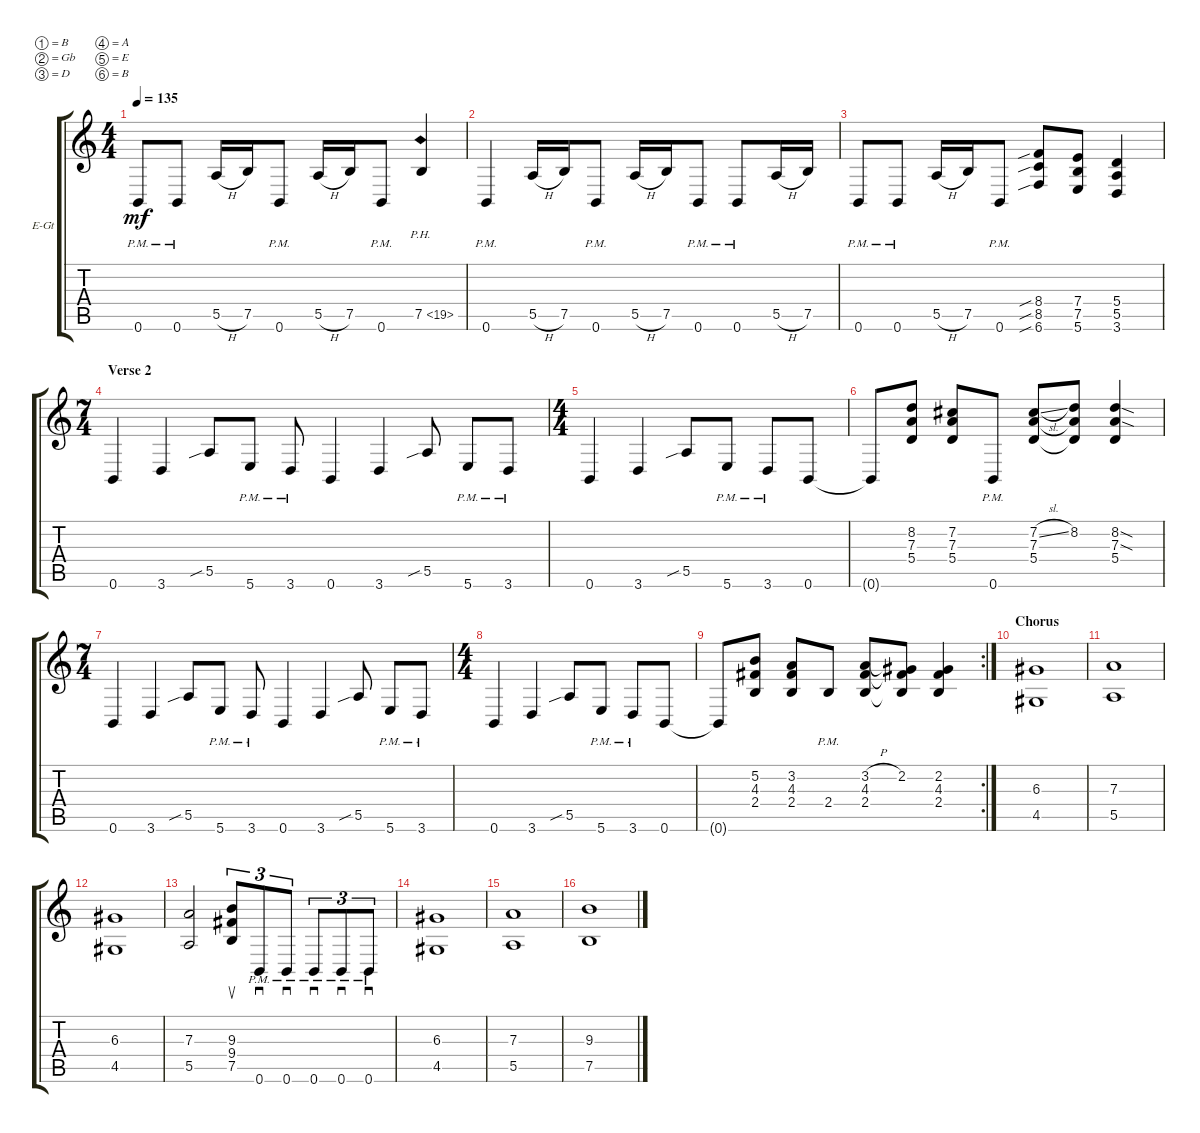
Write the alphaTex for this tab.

\bracketExtendMode groupsimilarinstruments
\firstSystemTrackNameOrientation horizontal
\otherSystemsTrackNameOrientation horizontal
\track ("Electric Guitar 1" "E-Gt") {multiBarRest instrument distortionguitar}
\staff {score tabs}
\tuning (B3 Gb3 D3 A2 E2 B1)
\ts (4 4)
\tempo 135
\clef g2
\ks c
0.6{pm}.8{dy mf} 0.6{pm}.8 5.5{h}.16 7.5.16 0.6{pm}.8 5.5{h}.16 7.5.16 0.6{pm}.8 7.5{ph 12}.4 |
0.6{pm}.4 5.5{h}.16 7.5.16 0.6{pm}.8 5.5{h}.16 7.5.16 0.6{pm}.8 0.6{pm}.8 5.5{h}.16 7.5.16 |
0.6{pm}.8 0.6{pm}.8 5.5{h}.16 7.5.16 0.6{pm}.8 (6.6{sib} 8.5{sib} 8.4{sib}).8 (5.6 7.4 7.5).8 (3.6 5.5 5.4).4 |
\ts (7 4)
\section ("" "Verse 2")
0.6.4 3.6.4 5.5{sib}.8 5.6{pm}.8 3.6{pm}.8 0.6.4 3.6.4 5.5{sib}.8 5.6{pm}.8 3.6{pm}.8 |
\ts (4 4)
0.6.4 3.6.4 5.5{sib}.8 5.6{pm}.8 3.6{pm}.8 0.6.8 |
0.6{t}.8 (8.2 7.3 5.4).8 (7.2 7.3 5.4).8 0.6{pm}.8 (7.3 7.2{sl} 5.4).8 (7.3{t} 8.2 5.4{t}).8 (7.3{sod} 8.2{sod} 5.4).4 |
\ts (7 4)
0.6.4 3.6.4 5.5{sib}.8 5.6{pm}.8 3.6{pm}.8 0.6.4 3.6.4 5.5{sib}.8 5.6{pm}.8 3.6{pm}.8 |
\ts (4 4)
0.6.4 3.6.4 5.5{sib}.8 5.6{pm}.8 3.6{pm}.8 0.6.8 |
\rc 2
0.6{t}.8 (5.2 4.3 2.4).8 (3.2 4.3 2.4).8 2.4{pm}.8 (4.3 3.2{h} 2.4).8 (4.3{t} 2.2 2.4{t}).8 (4.3 2.2 2.4).4 |
\section ("" "Chorus")
(4.5 6.3).1 |
(5.5 7.3).1 |
(4.5 6.3).1 |
(5.5 7.3).2 (9.3 9.4 7.5).8{su tu (3 2)} 0.6{pm}.8{sd tu (3 2)} 0.6{pm}.8{sd tu (3 2)} 0.6{pm}.8{sd tu (3 2)} 0.6{pm}.8{sd tu (3 2)} 0.6{pm}.8{sd tu (3 2)} |
(4.5 6.3).1 |
(5.5 7.3).1 |
(7.5 9.3).1
